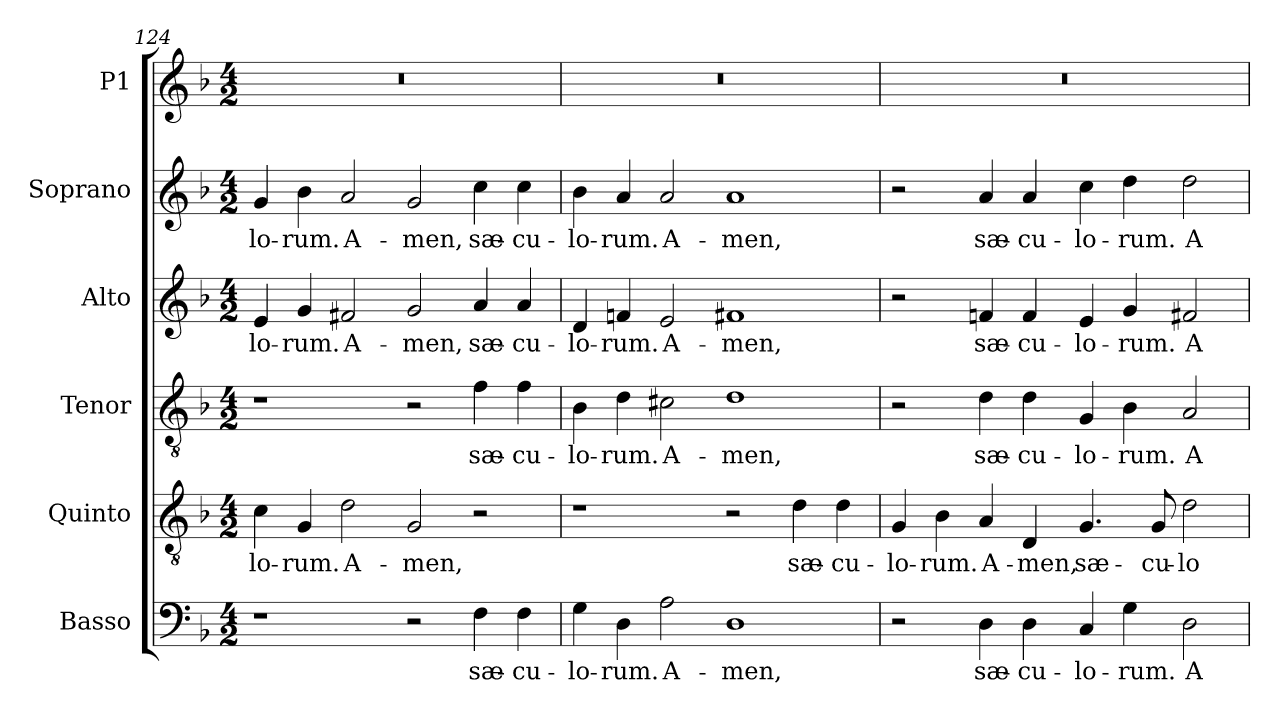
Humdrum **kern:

**kern	**text	**kern	**text	**kern	**text	**kern	**text	**kern	**text	**kern
*part6	*part6	*part5	*part5	*part4	*part4	*part3	*part3	*part2	*part2	*part1
*staff6	*staff6	*staff5	*staff5	*staff4	*staff4	*staff3	*staff3	*staff2	*staff2	*staff1
*I"Basso	*	*I"Quinto	*	*I"Tenor	*	*I"Alto	*	*I"Soprano	*	*I"P1
*I'B.	*	*I'Q.	*	*I'T.	*	*I'A.	*	*I'S.	*	*
*clefF4	*	*clefGv2	*	*clefGv2	*	*clefG2	*	*clefG2	*	*clefG2
*	*	*ITrd7c12	*	*ITrd7c12	*	*	*	*	*	*
*k[b-]	*	*k[b-]	*	*k[b-]	*	*k[b-]	*	*k[b-]	*	*k[b-]
*F:	*	*F:	*	*F:	*	*F:	*	*F:	*	*F:
*M4/2	*	*M4/2	*	*M4/2	*	*M4/2	*	*M4/2	*	*M4/2
=124	=124	=124	=124	=124	=124	=124	=124	=124	=124	=124
!	!	!	!LO:LY:b:color=#000000	!	!	!	!	!	!	!
!	!	!	!	!	!	!	!LO:LY:b:color=#000000	!	!	!
!	!	!	!	!	!	!	!	!	!LO:LY:b:color=#000000	!LO:N:vis=1
1r	.	4Ci\	-lo-	1r	.	4ei/	-lo-	4gi/	-lo-	0r
!	!	!	!LO:LY:b:color=#000000	!	!	!	!	!	!	!
!	!	!	!	!	!	!	!LO:LY:b:color=#000000	!	!	!
!	!	!	!	!	!	!	!	!	!LO:LY:b:color=#000000	!
.	.	4GGi/	-rum.	.	.	4gi/	-rum.	4b-i\	-rum.	.
!	!	!	!LO:LY:b:color=#000000	!	!	!	!	!	!	!
!	!	!	!	!	!	!	!LO:LY:b:color=#000000	!	!	!
!	!	!	!	!	!	!	!	!	!LO:LY:b:color=#000000	!
.	.	2Di\	A-	.	.	2f#Xi/	A-	2ai/	A-	.
!	!	!	!LO:LY:b:color=#000000	!	!	!	!	!	!	!
!	!	!	!	!	!	!	!LO:LY:b:color=#000000	!	!	!
!	!	!	!	!	!	!	!	!	!LO:LY:b:color=#000000	!
2r	.	2GGi/	-men,	2r	.	2gi/	-men,	2gi/	-men,	.
!	!LO:LY:b:color=#000000	!	!	!	!	!	!	!	!	!
!	!	!	!	!	!LO:LY:b:color=#000000	!	!	!	!	!
!	!	!	!	!	!	!	!LO:LY:b:color=#000000	!	!	!
!	!	!	!	!	!	!	!	!	!LO:LY:b:color=#000000	!
4Fi\	sæ-	2r	.	4Fi\	sæ-	4ai/	sæ-	4cci\	sæ-	.
!	!LO:LY:b:color=#000000	!	!	!	!	!	!	!	!	!
!	!	!	!	!	!LO:LY:b:color=#000000	!	!	!	!	!
!	!	!	!	!	!	!	!LO:LY:b:color=#000000	!	!	!
!	!	!	!	!	!	!	!	!	!LO:LY:b:color=#000000	!
4Fi\	-cu-	.	.	4Fi\	-cu-	4ai/	-cu-	4cci\	-cu-	.
=125	=125	=125	=125	=125	=125	=125	=125	=125	=125	=125
!	!LO:LY:b:color=#000000	!	!	!	!	!	!	!	!	!
!	!	!	!	!	!LO:LY:b:color=#000000	!	!	!	!	!
!	!	!	!	!	!	!	!LO:LY:b:color=#000000	!	!	!
!	!	!	!	!	!	!	!	!	!LO:LY:b:color=#000000	!LO:N:vis=1
4Gi\	-lo-	1r	.	4BB-i\	-lo-	4di/	-lo-	4b-i\	-lo-	0r
!	!LO:LY:b:color=#000000	!	!	!	!	!	!	!	!	!
!	!	!	!	!	!LO:LY:b:color=#000000	!	!	!	!	!
!	!	!	!	!	!	!	!LO:LY:b:color=#000000	!	!	!
!	!	!	!	!	!	!	!	!	!LO:LY:b:color=#000000	!
4Di\	-rum.	.	.	4Di\	-rum.	4fni/	-rum.	4ai/	-rum.	.
!	!LO:LY:b:color=#000000	!	!	!	!	!	!	!	!	!
!	!	!	!	!	!LO:LY:b:color=#000000	!	!	!	!	!
!	!	!	!	!	!	!	!LO:LY:b:color=#000000	!	!	!
!	!	!	!	!	!	!	!	!	!LO:LY:b:color=#000000	!
2Ai\	A-	.	.	2C#Xi\	A-	2ei/	A-	2ai/	A-	.
!	!LO:LY:b:color=#000000	!	!	!	!	!	!	!	!	!
!	!	!	!	!	!LO:LY:b:color=#000000	!	!	!	!	!
!	!	!	!	!	!	!	!LO:LY:b:color=#000000	!	!	!
!	!	!	!	!	!	!	!	!	!LO:LY:b:color=#000000	!
1Di	-men,	2r	.	1Di	-men,	1f#Xi	-men,	1ai	-men,	.
!	!	!	!LO:LY:b:color=#000000	!	!	!	!	!	!	!
.	.	4Di\	sæ-	.	.	.	.	.	.	.
!	!	!	!LO:LY:b:color=#000000	!	!	!	!	!	!	!
.	.	4Di\	-cu-	.	.	.	.	.	.	.
!!LO:LB:g=z
=126	=126	=126	=126	=126	=126	=126	=126	=126	=126	=126
!	!	!	!LO:LY:b:color=#000000	!	!	!	!	!	!	!LO:N:vis=1
2r	.	4GGi/	-lo-	2r	.	2r	.	2r	.	0r
!	!	!	!LO:LY:b:color=#000000	!	!	!	!	!	!	!
.	.	4BB-i\	-rum.	.	.	.	.	.	.	.
!	!LO:LY:b:color=#000000	!	!	!	!	!	!	!	!	!
!	!	!	!LO:LY:b:color=#000000	!	!	!	!	!	!	!
!	!	!	!	!	!LO:LY:b:color=#000000	!	!	!	!	!
!	!	!	!	!	!	!	!LO:LY:b:color=#000000	!	!	!
!	!	!	!	!	!	!	!	!	!LO:LY:b:color=#000000	!
4Di\	sæ-	4AAi/	A-	4Di\	sæ-	4fni/	sæ-	4ai/	sæ-	.
!	!LO:LY:b:color=#000000	!	!	!	!	!	!	!	!	!
!	!	!	!LO:LY:b:color=#000000	!	!	!	!	!	!	!
!	!	!	!	!	!LO:LY:b:color=#000000	!	!	!	!	!
!	!	!	!	!	!	!	!LO:LY:b:color=#000000	!	!	!
!	!	!	!	!	!	!	!	!	!LO:LY:b:color=#000000	!
4Di\	-cu-	4DDi/	-men,	4Di\	-cu-	4fi/	-cu-	4ai/	-cu-	.
!	!LO:LY:b:color=#000000	!	!	!	!	!	!	!	!	!
!	!	!	!LO:LY:b:color=#000000	!	!	!	!	!	!	!
!	!	!	!	!	!LO:LY:b:color=#000000	!	!	!	!	!
!	!	!	!	!	!	!	!LO:LY:b:color=#000000	!	!	!
!	!	!	!	!	!	!	!	!	!LO:LY:b:color=#000000	!
4Ci/	-lo-	4.GGi/	sæ-	4GGi/	-lo-	4ei/	-lo-	4cci\	-lo-	.
!	!LO:LY:b:color=#000000	!	!	!	!	!	!	!	!	!
!	!	!	!	!	!LO:LY:b:color=#000000	!	!	!	!	!
!	!	!	!	!	!	!	!LO:LY:b:color=#000000	!	!	!
!	!	!	!	!	!	!	!	!	!LO:LY:b:color=#000000	!
4Gi\	-rum.	.	.	4BB-i\	-rum.	4gi/	-rum.	4ddi\	-rum.	.
!	!	!	!LO:LY:b:color=#000000	!	!	!	!	!	!	!
.	.	8GGi/	-cu-	.	.	.	.	.	.	.
!	!LO:LY:b:color=#000000	!	!	!	!	!	!	!	!	!
!	!	!	!LO:LY:b:color=#000000	!	!	!	!	!	!	!
!	!	!	!	!	!LO:LY:b:color=#000000	!	!	!	!	!
!	!	!	!	!	!	!	!LO:LY:b:color=#000000	!	!	!
!	!	!	!	!	!	!	!	!	!LO:LY:b:color=#000000	!
2Di\	A-	2Di\	-lo-	2AAi/	A-	2f#Xi/	A-	2ddi\	A-	.
=	=	=	=	=	=	=	=	=	=	=
*-	*-	*-	*-	*-	*-	*-	*-	*-	*-	*-
